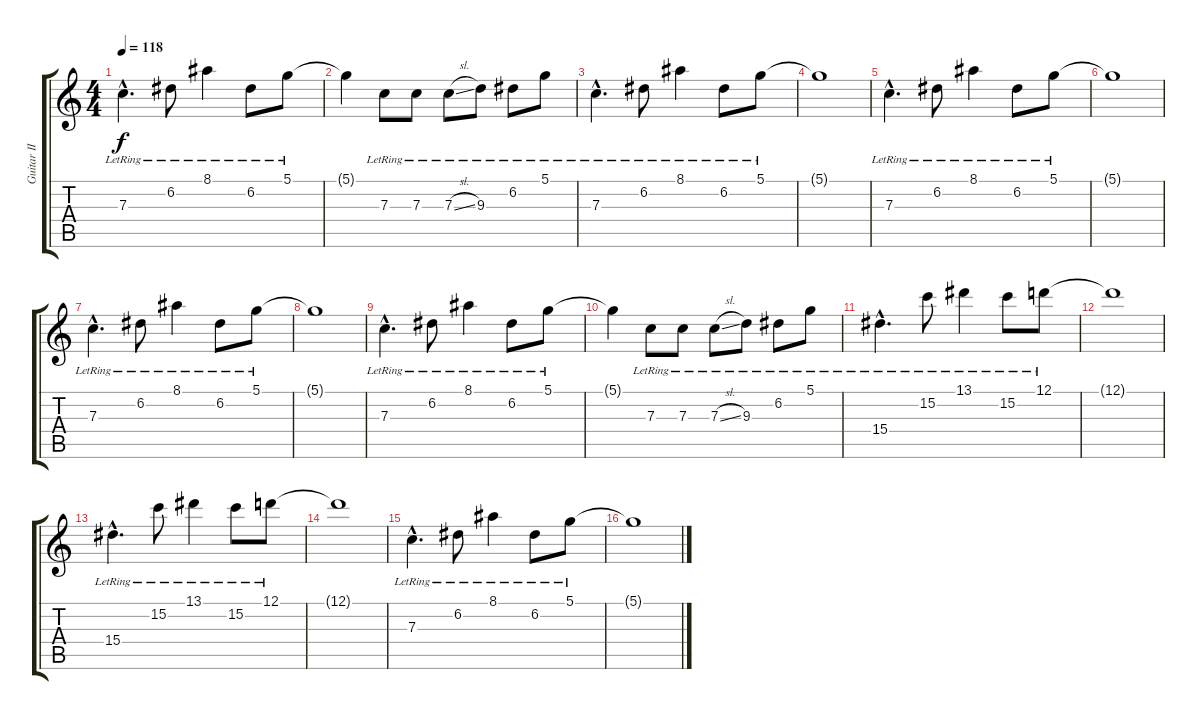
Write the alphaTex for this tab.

\track ("Guitar II" "Guitar II") {instrument distortionguitar}
\staff {score tabs}
\tuning (D4 A3 F3 C3 G2 C2) {hide}
\ts (4 4)
\tempo 118
\clef g2
\ks c
7.3{hac lr}.4{d dy f} 6.2{lr}.8 8.1{lr}.4 6.2{lr}.8 5.1{lr}.8 |
5.1{t}.4 7.3{lr}.8 7.3{lr}.8 7.3{sl lr}.8 9.3{lr}.8 6.2{lr}.8 5.1{lr}.8 |
7.3{hac lr}.4{d} 6.2{lr}.8 8.1{lr}.4 6.2{lr}.8 5.1{lr}.8 |
5.1{t}.1 |
7.3{hac lr}.4{d} 6.2{lr}.8 8.1{lr}.4 6.2{lr}.8 5.1{lr}.8 |
5.1{t}.1 |
7.3{hac lr}.4{d balance 2 instrument electricguitarclean} 6.2{lr}.8 8.1{lr}.4 6.2{lr}.8 5.1{lr}.8 |
5.1{t}.1 |
7.3{hac lr}.4{d} 6.2{lr}.8 8.1{lr}.4 6.2{lr}.8 5.1{lr}.8 |
5.1{t}.4 7.3{lr}.8 7.3{lr}.8 7.3{sl lr}.8 9.3{lr}.8 6.2{lr}.8 5.1{lr}.8 |
15.4{hac lr}.4{d} 15.2{lr}.8 13.1{lr}.4 15.2{lr}.8 12.1{lr}.8 |
12.1{t}.1 |
15.4{hac lr}.4{d} 15.2{lr}.8 13.1{lr}.4 15.2{lr}.8 12.1{lr}.8 |
12.1{t}.1 |
7.3{hac lr}.4{d balance 2 instrument electricguitarclean} 6.2{lr}.8 8.1{lr}.4 6.2{lr}.8 5.1{lr}.8 |
5.1{t}.1
